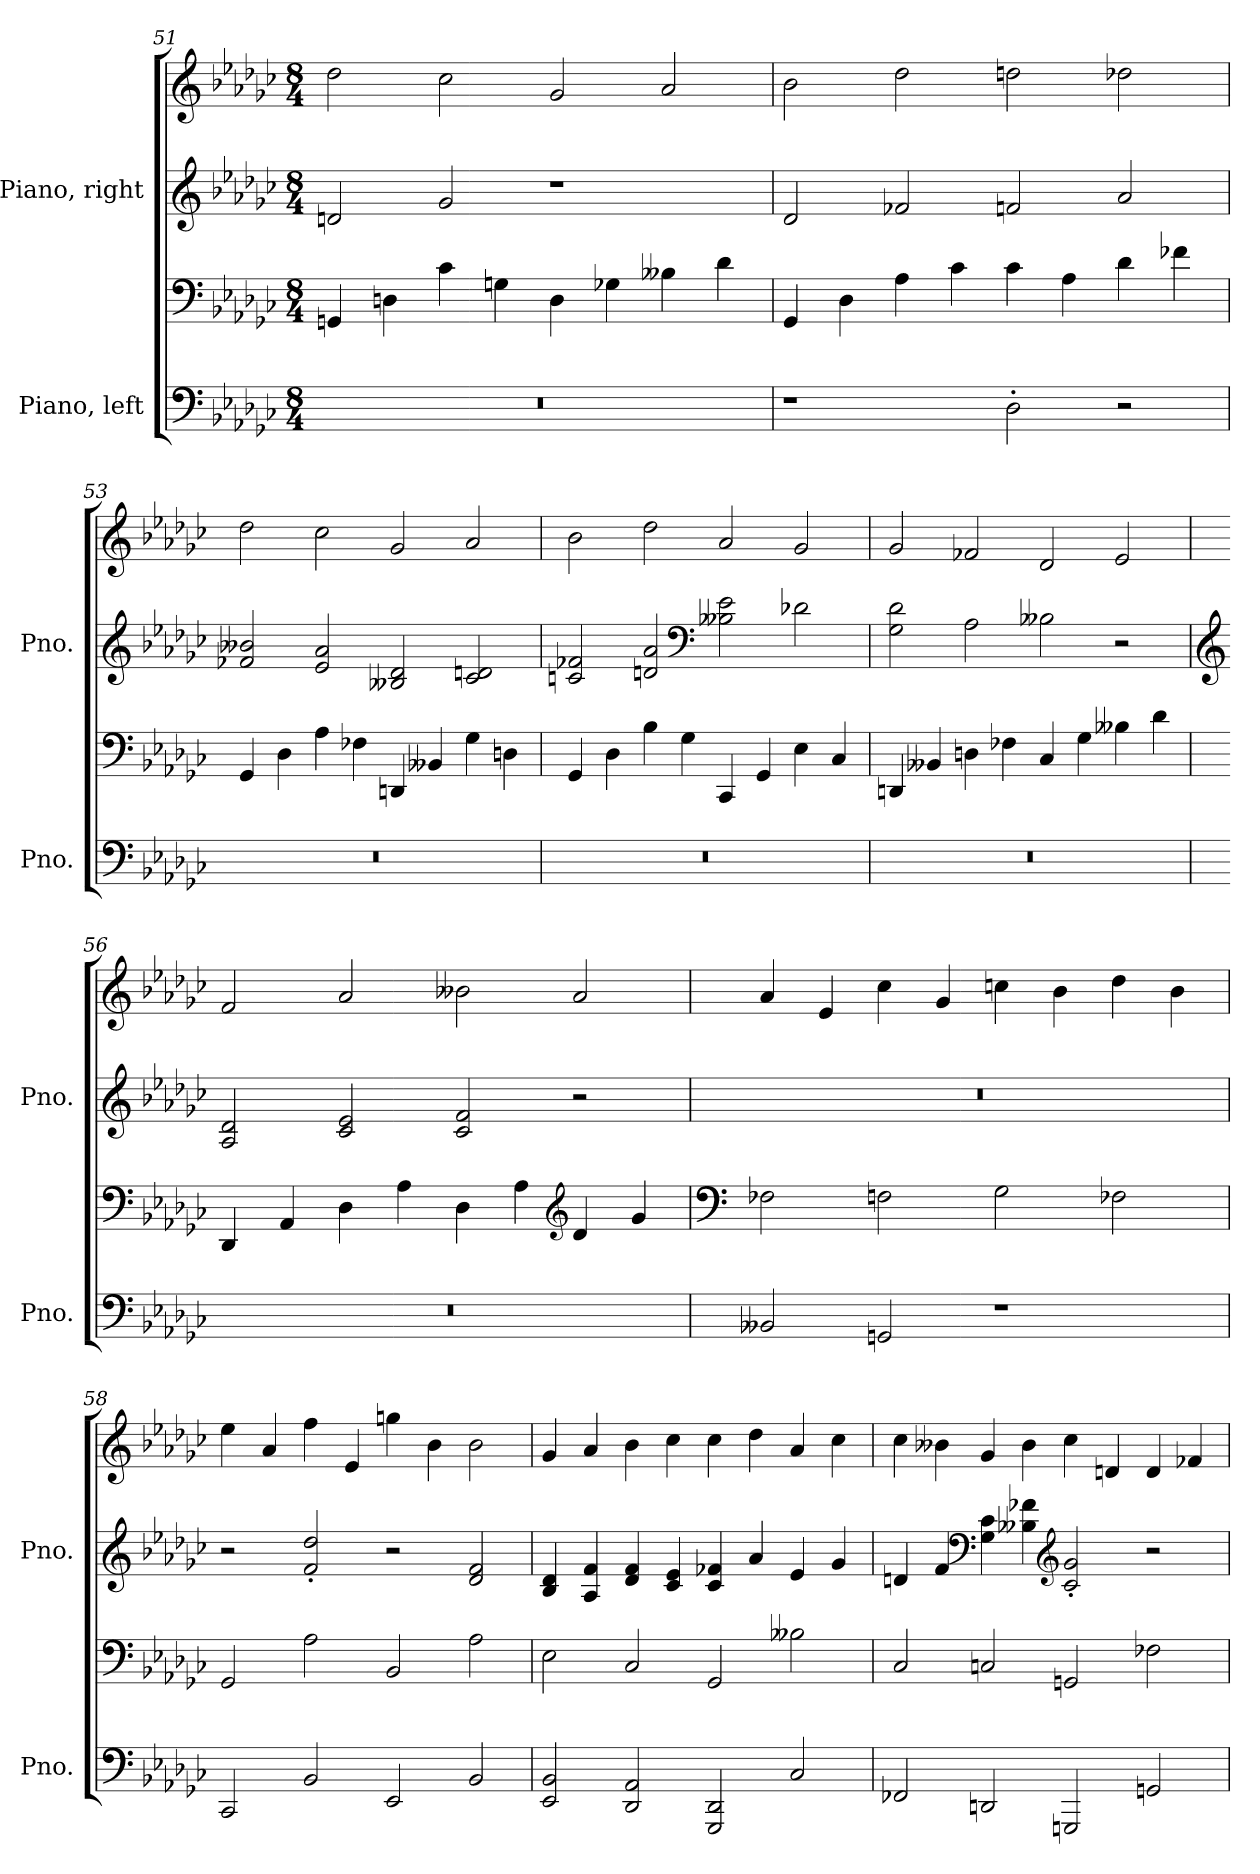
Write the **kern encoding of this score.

**kern	**kern	**kern	**kern
*part2	*part2	*part1	*part1
*staff4	*staff3	*staff2	*staff1
*I"Piano, left	*	*I"Piano, right	*
*I'Pno.	*	*I'Pno.	*
!!LO:LB:g=z
*clefF4	*clefF4	*clefG2	*clefG2
*k[b-e-a-d-g-c-]	*k[b-e-a-d-g-c-]	*k[b-e-a-d-g-c-]	*k[b-e-a-d-g-c-]
*M8/4	*M8/4	*M8/4	*M8/4
=51	=51	=51	=51
0r	4GGn/	2dn/	2dd-\
.	4Dn\	.	.
.	4c-\	2g-/	2cc-\
.	4Gn\	.	.
.	4D\	1r	2g-/
.	4G-X\	.	.
.	4B--X\	.	2a-/
.	4d-\	.	.
=52	=52	=52	=52
1r	4GG-/	2d-/	2b-\
.	4D-\	.	.
.	4A-\	2f-X/	2dd-\
.	4c-\	.	.
2D-'\	4c-\	2fn/	2ddn\
.	4A-\	.	.
2r	4d-\	2a-/	2dd-X\
.	4f-X\	.	.
=53	=53	=53	=53
0r	4GG-/	2f-X/ 2b--X/	2dd-\
.	4D-\	.	.
.	4A-\	2e-/ 2a-/	2cc-\
.	4F-X\	.	.
.	4DDn/	2B--X/ 2d-/	2g-/
.	4BB--X/	.	.
.	4G-\	2c-/ 2dn/	2a-/
.	4Dn\	.	.
!!LO:PB:g=z
=54	=54	=54	=54
0r	4GG-/	2cn/ 2f-X/	2b-\
.	4D-\	.	.
.	4B-\	2dn/ 2a-/	2dd-\
.	4G-\	.	.
*	*	*clefF4	*
.	4CC-/	2B--X\ 2e-\	2a-/
.	4GG-/	.	.
.	4E-\	2d-X\	2g-/
.	4C-/	.	.
=55	=55	=55	=55
0r	4DDn/	2G-\ 2d-\	2g-/
.	4BB--X/	.	.
.	4Dn\	2A-\	2f-X/
.	4F-X\	.	.
.	4C-/	2B--X\	2d-/
.	4G-\	.	.
.	4B--X\	2r	2e-/
.	4d-\	.	.
=56	=56	=56	=56
*	*	*clefG2	*
0r	4DD-/	2A-/ 2d-/	2f/
.	4AA-/	.	.
.	4D-\	2c-/ 2e-/	2a-/
.	4A-\	.	.
.	4D-\	2c-/ 2f/	2b--X\
.	4A-\	.	.
*	*clefG2	*	*
.	4d-/	2r	2a-/
.	4g-/	.	.
!!LO:LB:g=z
=57	=57	=57	=57
*	*clefF4	*	*
2BB--X/	2F-X\	0r	4a-/
.	.	.	4e-/
2GGn/	2Fn\	.	4cc-\
.	.	.	4g-/
1r	2G-\	.	4ccn\
.	.	.	4b-\
.	2F-X\	.	4dd-\
.	.	.	4b-\
=58	=58	=58	=58
2CC-/	2GG-/	2r	4ee-\
.	.	.	4a-/
2BB-/	2A-\	2f/' 2dd-/'	4ff\
.	.	.	4e-/
2EE-/	2BB-/	2r	4ggn\
.	.	.	4b-\
2BB-/	2A-\	2d-/ 2f/	2b-\
=59	=59	=59	=59
2EE-/ 2BB-/	2E-\	4B-/ 4d-/	4g-/
.	.	4A-/ 4f/	4a-/
2DD-/ 2AA-/	2C-/	4d-/ 4f/	4b-\
.	.	4c-/ 4e-/	4cc-\
2GGG-/ 2DD-/	2GG-/	4c-/ 4f-X/	4cc-\
.	.	4a-/	4dd-\
2C-/	2B--X\	4e-/	4a-/
.	.	4g-/	4cc-\
!!LO:LB:g=z
=60	=60	=60	=60
2FF-X/	2C-/	4dn/	4cc-\
.	.	4f/	4b--X\
*	*	*clefF4	*
2DDn/	2Cn/	4G-\ 4c-\	4g-/
.	.	4B--X\ 4f-X\	4b--\
*	*	*clefG2	*
2GGGn/	2GGn/	2c-/' 2g-/'	4cc-\
.	.	.	4dn/
2GGn/	2F-X\	2r	4d/
.	.	.	4f-X/
=	=	=	=
*-	*-	*-	*-
